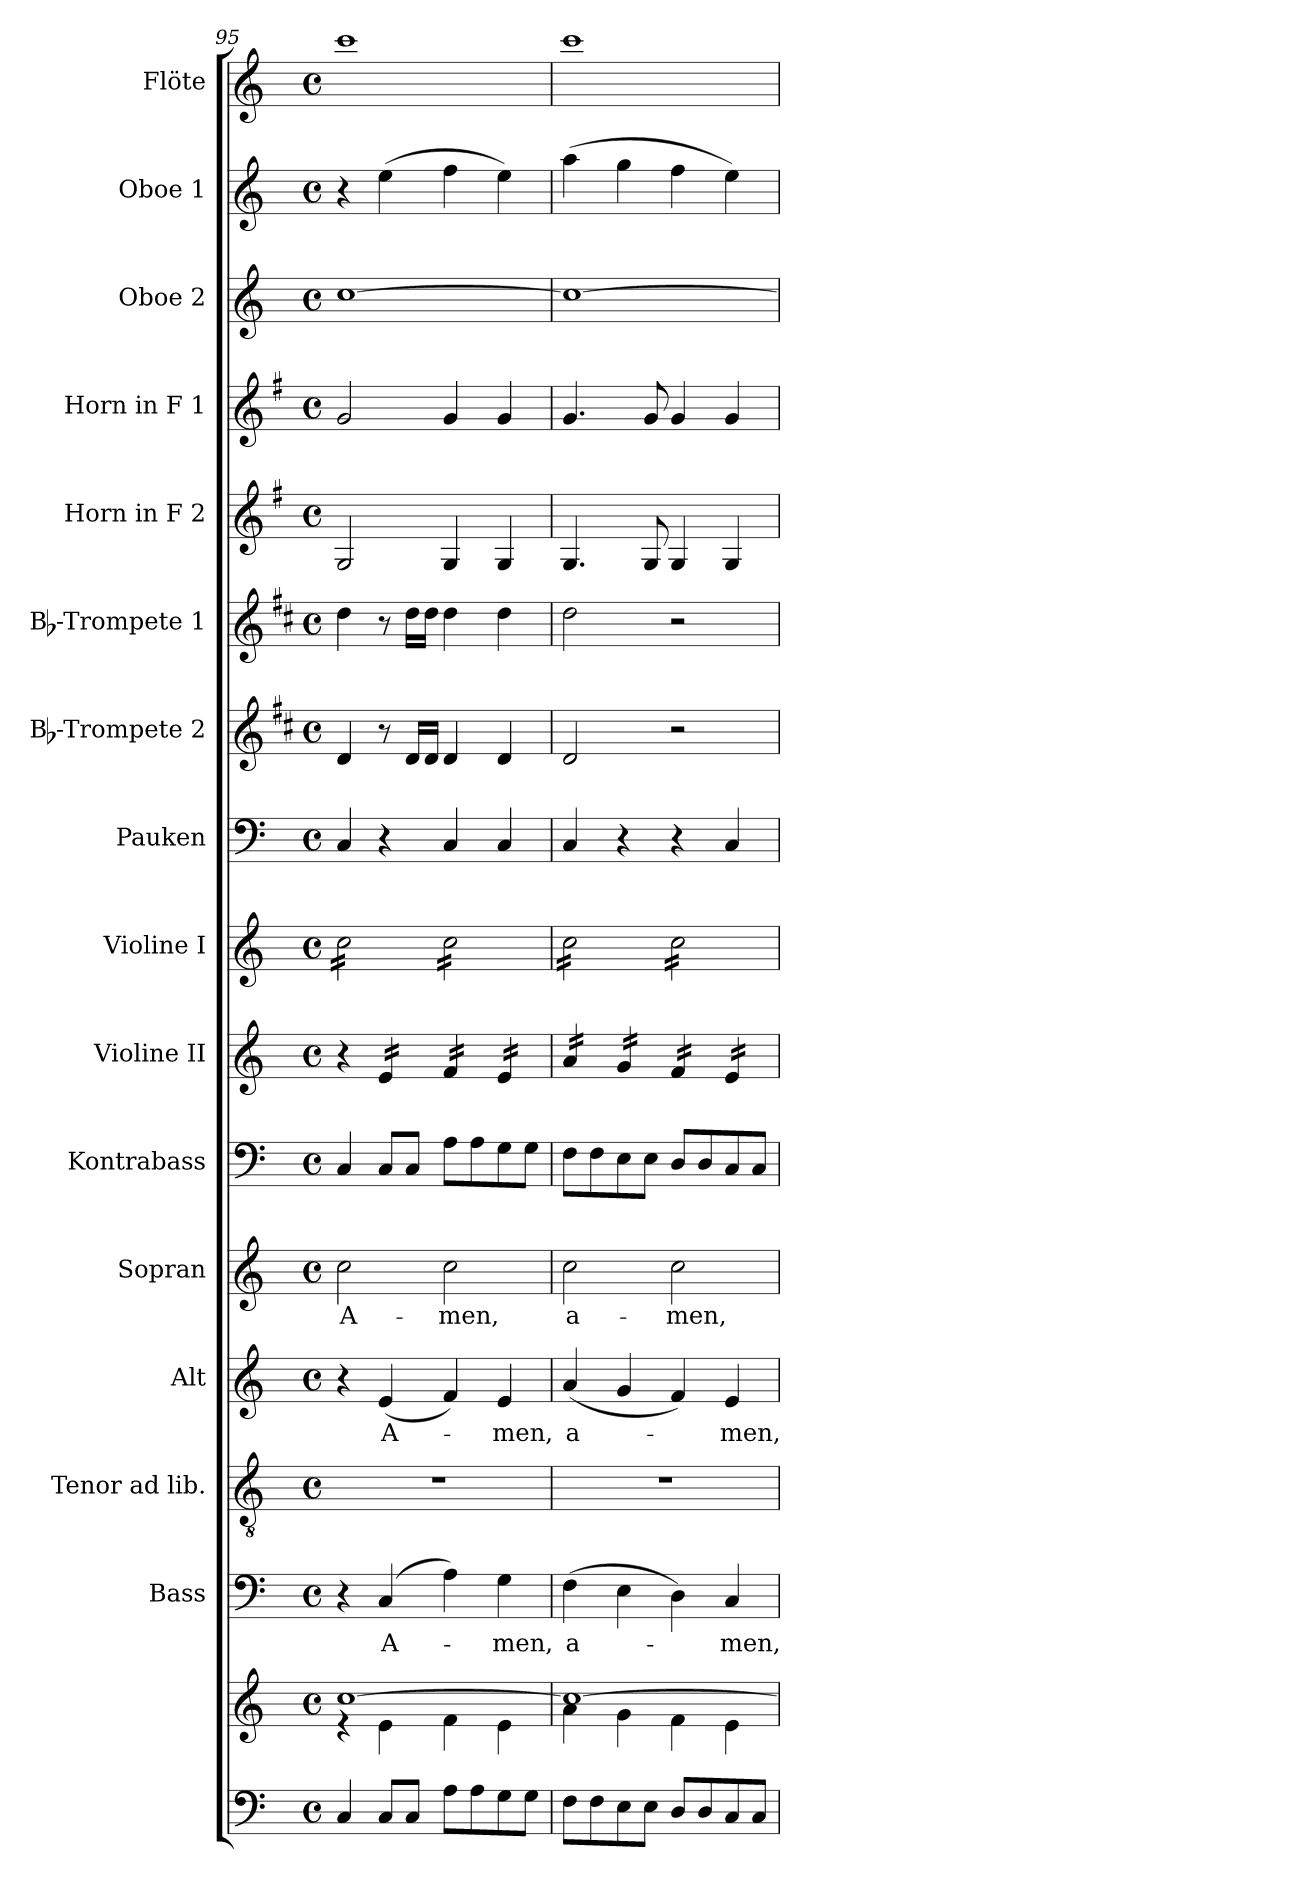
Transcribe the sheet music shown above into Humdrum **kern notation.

**kern	**kern	**kern	**text	**kern	**kern	**text	**kern	**text	**kern	**kern	**kern	**kern	**kern	**kern	**kern	**kern	**kern	**kern	**kern
*part16	*part16	*part15	*part15	*part14	*part13	*part13	*part12	*part12	*part11	*part10	*part9	*part8	*part7	*part6	*part5	*part4	*part3	*part2	*part1
*staff17	*staff16	*staff15	*staff15	*staff14	*staff13	*staff13	*staff12	*staff12	*staff11	*staff10	*staff9	*staff8	*staff7	*staff6	*staff5	*staff4	*staff3	*staff2	*staff1
*	*	*I"Bass	*	*I"Tenor ad lib.	*I"Alt	*	*I"Sopran	*	*I"Kontrabass	*I"Violine II	*I"Violine I	*I"Pauken	*I"Bb-Trompete 2	*I"Bb-Trompete 1	*I"Horn in F 2	*I"Horn in F 1	*I"Oboe 2	*I"Oboe 1	*I"Flöte
*	*	*I'B.	*	*I'T.	*I'A.	*	*I'S.	*	*I'Kb.	*I'Vl. II	*I'Vl. I	*I'Pk.	*I'Bb Trp. 2	*I'Bb Trp. 1	*	*	*I'Ob. 2	*I'Ob. 1	*I'Fl.
!!LO:PB:g=z
*clefF4	*clefG2	*clefF4	*	*clefGv2	*clefG2	*	*clefG2	*	*clefF4	*clefG2	*clefG2	*clefF4	*clefG2	*clefG2	*clefG2	*clefG2	*clefG2	*clefG2	*clefG2
*	*	*	*	*	*	*	*	*	*ITrd7c12	*	*	*	*ITrd1c2	*ITrd1c2	*ITrd4c7	*ITrd4c7	*	*	*
*k[]	*k[]	*k[]	*	*k[]	*k[]	*	*k[]	*	*k[]	*k[]	*k[]	*k[]	*k[]	*k[]	*k[]	*k[]	*k[]	*k[]	*k[]
*C:	*C:	*C:	*	*C:	*C:	*	*C:	*	*C:	*C:	*C:	*C:	*C:	*C:	*C:	*C:	*C:	*C:	*C:
*M4/4	*M4/4	*M4/4	*	*M4/4	*M4/4	*	*M4/4	*	*M4/4	*M4/4	*M4/4	*M4/4	*M4/4	*M4/4	*M4/4	*M4/4	*M4/4	*M4/4	*M4/4
*met(c)	*met(c)	*met(c)	*	*met(c)	*met(c)	*	*met(c)	*	*met(c)	*met(c)	*met(c)	*met(c)	*met(c)	*met(c)	*met(c)	*met(c)	*met(c)	*met(c)	*met(c)
=95	=95	=95	=95	=95	=95	=95	=95	=95	=95	=95	=95	=95	=95	=95	=95	=95	=95	=95	=95
*	*^	*	*	*	*	*	*	*	*	*	*	*	*	*	*	*	*	*	*
!	!	!	!	!	!	!	!	!	!LO:LY:b	!	!	!	!	!	!	!	!	!	!	!
*	*	*	*	*	*	*	*	*	*	*	*	*tremolo	*	*	*	*	*	*	*	*
4C/	[>1cc	4re	4r	.	1r	4r	.	2cc\	A-	4CC/	4r	16cc\LL	4C/	4c/	4cc\	2C/	2c/	[1cc	4r	1ccc
.	.	.	.	.	.	.	.	.	.	.	.	16cc\	.	.	.	.	.	.	.	.
.	.	.	.	.	.	.	.	.	.	.	.	16cc\	.	.	.	.	.	.	.	.
.	.	.	.	.	.	.	.	.	.	.	.	16cc\	.	.	.	.	.	.	.	.
!	!	!	!	!LO:LY:b	!	!	!LO:LY:b	!	!	!	!	!	!	!	!	!	!	!	!	!
*	*	*	*	*	*	*	*	*	*	*	*tremolo	*	*	*	*	*	*	*	*	*
8C/L	.	4e\	(4C/	A-	.	(<4e/	A-	.	.	8CC/L	16e/LL	16cc\	4r	8r	8r	.	.	.	(>4ee\	.
.	.	.	.	.	.	.	.	.	.	.	16e/	16cc\	.	.	.	.	.	.	.	.
8C/J	.	.	.	.	.	.	.	.	.	8CC/J	16e/	16cc\	.	16c/LL	16cc\LL	.	.	.	.	.
.	.	.	.	.	.	.	.	.	.	.	16e/JJ	16cc\JJ	.	16c/JJ	16cc\JJ	.	.	.	.	.
!	!	!	!	!	!	!	!	!	!LO:LY:b	!	!	!	!	!	!	!	!	!	!	!
8A\L	.	4f\	4A\)	.	.	4f/)	.	2cc\	-men,	8AA\L	16f/LL	16cc\LL	4C/	4c/	4cc\	4C/	4c/	.	4ff\	.
.	.	.	.	.	.	.	.	.	.	.	16f/	16cc\	.	.	.	.	.	.	.	.
8A\	.	.	.	.	.	.	.	.	.	8AA\	16f/	16cc\	.	.	.	.	.	.	.	.
.	.	.	.	.	.	.	.	.	.	.	16f/JJ	16cc\	.	.	.	.	.	.	.	.
!	!	!	!	!LO:LY:b	!	!	!LO:LY:b	!	!	!	!	!	!	!	!	!	!	!	!	!
8G\	.	4e\	4G\	-men,	.	4e/	-men,	.	.	8GG\	16e/LL	16cc\	4C/	4c/	4cc\	4C/	4c/	.	4ee\)	.
.	.	.	.	.	.	.	.	.	.	.	16e/	16cc\	.	.	.	.	.	.	.	.
8G\J	.	.	.	.	.	.	.	.	.	8GG\J	16e/	16cc\	.	.	.	.	.	.	.	.
.	.	.	.	.	.	.	.	.	.	.	16e/JJ	16cc\JJ	.	.	.	.	.	.	.	.
=96	=96	=96	=96	=96	=96	=96	=96	=96	=96	=96	=96	=96	=96	=96	=96	=96	=96	=96	=96	=96
!	!	!	!	!LO:LY:b	!	!	!LO:LY:b	!	!LO:LY:b	!	!	!	!	!	!	!	!	!	!	!
8F\L	1cc_	4a\	(>4F\	a-	1r	(<4a/	a-	2cc\	a-	8FF\L	16a/LL	16cc\LL	4C/	2c/	2cc\	4.C/	4.c/	1cc_	(>4aa\	1ccc
.	.	.	.	.	.	.	.	.	.	.	16a/	16cc\	.	.	.	.	.	.	.	.
8F\	.	.	.	.	.	.	.	.	.	8FF\	16a/	16cc\	.	.	.	.	.	.	.	.
.	.	.	.	.	.	.	.	.	.	.	16a/JJ	16cc\	.	.	.	.	.	.	.	.
8E\	.	4g\	4E\	.	.	4g/	.	.	.	8EE\	16g/LL	16cc\	4r	.	.	.	.	.	4gg\	.
.	.	.	.	.	.	.	.	.	.	.	16g/	16cc\	.	.	.	.	.	.	.	.
8E\J	.	.	.	.	.	.	.	.	.	8EE\J	16g/	16cc\	.	.	.	8C/	8c/	.	.	.
.	.	.	.	.	.	.	.	.	.	.	16g/JJ	16cc\JJ	.	.	.	.	.	.	.	.
!	!	!	!	!	!	!	!	!	!LO:LY:b	!	!	!	!	!	!	!	!	!	!	!
8D/L	.	4f\	4D\)	.	.	4f/)	.	2cc\	-men,	8DD/L	16f/LL	16cc\LL	4r	2r	2r	4C/	4c/	.	4ff\	.
.	.	.	.	.	.	.	.	.	.	.	16f/	16cc\	.	.	.	.	.	.	.	.
8D/	.	.	.	.	.	.	.	.	.	8DD/	16f/	16cc\	.	.	.	.	.	.	.	.
.	.	.	.	.	.	.	.	.	.	.	16f/JJ	16cc\	.	.	.	.	.	.	.	.
!	!	!	!	!LO:LY:b	!	!	!LO:LY:b	!	!	!	!	!	!	!	!	!	!	!	!	!
8C/	.	4e\	4C/	-men,	.	4e/	-men,	.	.	8CC/	16e/LL	16cc\	4C/	.	.	4C/	4c/	.	4ee\)	.
.	.	.	.	.	.	.	.	.	.	.	16e/	16cc\	.	.	.	.	.	.	.	.
8C/J	.	.	.	.	.	.	.	.	.	8CC/J	16e/	16cc\	.	.	.	.	.	.	.	.
.	.	.	.	.	.	.	.	.	.	.	16e/JJ	16cc\JJ	.	.	.	.	.	.	.	.
*	*	*	*	*	*	*	*	*	*	*	*	*Xtremolo	*	*	*	*	*	*	*	*
*	*	*	*	*	*	*	*	*	*	*	*Xtremolo	*	*	*	*	*	*	*	*	*
*	*v	*v	*	*	*	*	*	*	*	*	*	*	*	*	*	*	*	*	*	*
=	=	=	=	=	=	=	=	=	=	=	=	=	=	=	=	=	=	=	=
*-	*-	*-	*-	*-	*-	*-	*-	*-	*-	*-	*-	*-	*-	*-	*-	*-	*-	*-	*-
